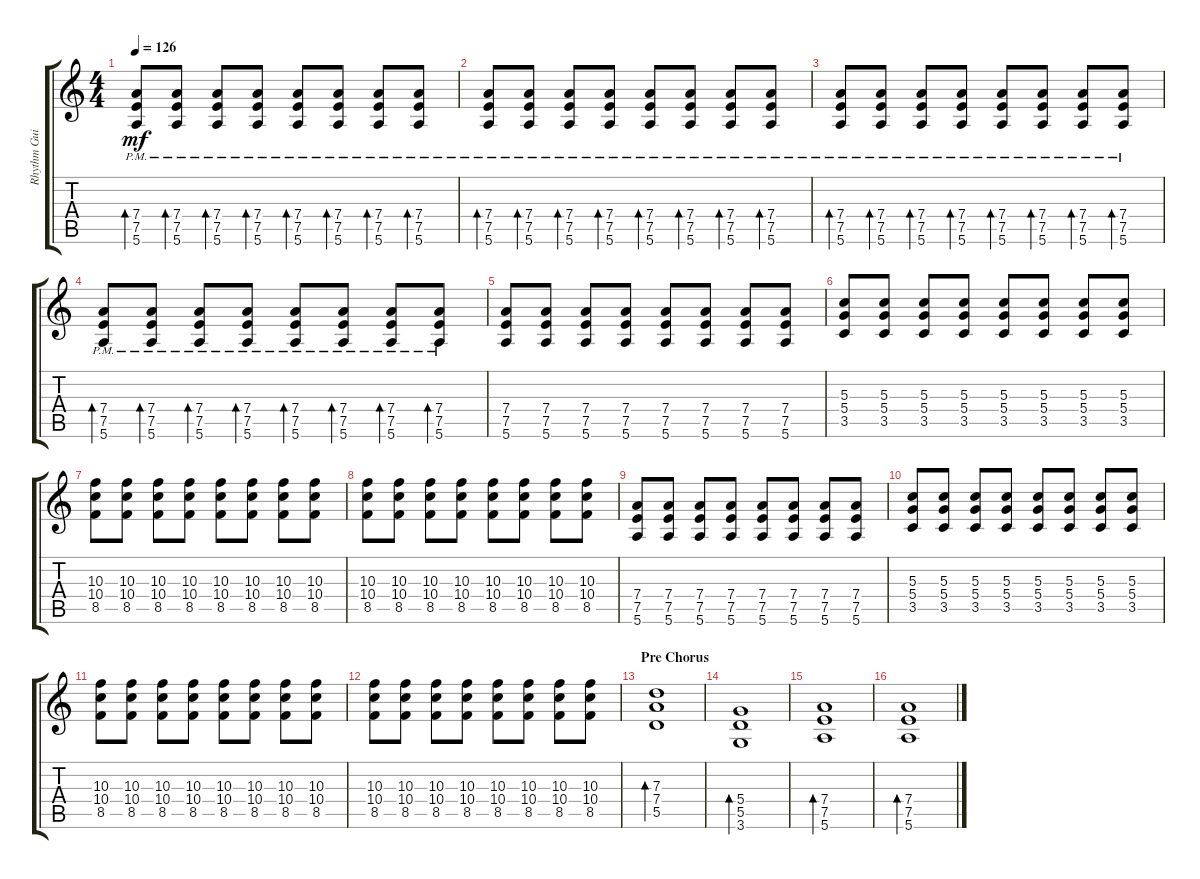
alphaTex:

\track ("Rhythm Guitar" "Rhythm Gui") {instrument overdrivenguitar}
\staff {score tabs}
\tuning (E4 B3 G3 D3 A2 E2) {hide}
\ts (4 4)
\tempo 126
\clef g2
\ks c
(7.4{pm} 7.5{pm} 5.6{pm}).8{bd 30 dy mf} (7.4{pm} 7.5{pm} 5.6{pm}).8{bd 30} (7.4{pm} 7.5{pm} 5.6{pm}).8{bd 30} (7.4{pm} 7.5{pm} 5.6{pm}).8{bd 30} (7.4{pm} 7.5{pm} 5.6{pm}).8{bd 30} (7.4{pm} 7.5{pm} 5.6{pm}).8{bd 30} (7.4{pm} 7.5{pm} 5.6{pm}).8{bd 30} (7.4{pm} 7.5{pm} 5.6{pm}).8{bd 30} |
(7.4{pm} 7.5{pm} 5.6{pm}).8{bd 30} (7.4{pm} 7.5{pm} 5.6{pm}).8{bd 30} (7.4{pm} 7.5{pm} 5.6{pm}).8{bd 30} (7.4{pm} 7.5{pm} 5.6{pm}).8{bd 30} (7.4{pm} 7.5{pm} 5.6{pm}).8{bd 30} (7.4{pm} 7.5{pm} 5.6{pm}).8{bd 30} (7.4{pm} 7.5{pm} 5.6{pm}).8{bd 30} (7.4{pm} 7.5{pm} 5.6{pm}).8{bd 30} |
(7.4{pm} 7.5{pm} 5.6{pm}).8{bd 30} (7.4{pm} 7.5{pm} 5.6{pm}).8{bd 30} (7.4{pm} 7.5{pm} 5.6{pm}).8{bd 30} (7.4{pm} 7.5{pm} 5.6{pm}).8{bd 30} (7.4{pm} 7.5{pm} 5.6{pm}).8{bd 30} (7.4{pm} 7.5{pm} 5.6{pm}).8{bd 30} (7.4{pm} 7.5{pm} 5.6{pm}).8{bd 30} (7.4{pm} 7.5{pm} 5.6{pm}).8{bd 30} |
(7.4{pm} 7.5{pm} 5.6{pm}).8{bd 30} (7.4{pm} 7.5{pm} 5.6{pm}).8{bd 30} (7.4{pm} 7.5{pm} 5.6{pm}).8{bd 30} (7.4{pm} 7.5{pm} 5.6{pm}).8{bd 30} (7.4{pm} 7.5{pm} 5.6{pm}).8{bd 30} (7.4{pm} 7.5{pm} 5.6{pm}).8{bd 30} (7.4{pm} 7.5{pm} 5.6{pm}).8{bd 30} (7.4{pm} 7.5{pm} 5.6{pm}).8{bd 30} |
(7.4 7.5 5.6).8 (7.4 7.5 5.6).8 (7.4 7.5 5.6).8 (7.4 7.5 5.6).8 (7.4 7.5 5.6).8 (7.4 7.5 5.6).8 (7.4 7.5 5.6).8 (7.4 7.5 5.6).8 |
(5.3 5.4 3.5).8 (5.3 5.4 3.5).8 (5.3 5.4 3.5).8 (5.3 5.4 3.5).8 (5.3 5.4 3.5).8 (5.3 5.4 3.5).8 (5.3 5.4 3.5).8 (5.3 5.4 3.5).8 |
(10.3 10.4 8.5).8 (10.3 10.4 8.5).8 (10.3 10.4 8.5).8 (10.3 10.4 8.5).8 (10.3 10.4 8.5).8 (10.3 10.4 8.5).8 (10.3 10.4 8.5).8 (10.3 10.4 8.5).8 |
(10.3 10.4 8.5).8 (10.3 10.4 8.5).8 (10.3 10.4 8.5).8 (10.3 10.4 8.5).8 (10.3 10.4 8.5).8 (10.3 10.4 8.5).8 (10.3 10.4 8.5).8 (10.3 10.4 8.5).8 |
(7.4 7.5 5.6).8 (7.4 7.5 5.6).8 (7.4 7.5 5.6).8 (7.4 7.5 5.6).8 (7.4 7.5 5.6).8 (7.4 7.5 5.6).8 (7.4 7.5 5.6).8 (7.4 7.5 5.6).8 |
(5.3 5.4 3.5).8 (5.3 5.4 3.5).8 (5.3 5.4 3.5).8 (5.3 5.4 3.5).8 (5.3 5.4 3.5).8 (5.3 5.4 3.5).8 (5.3 5.4 3.5).8 (5.3 5.4 3.5).8 |
(10.3 10.4 8.5).8 (10.3 10.4 8.5).8 (10.3 10.4 8.5).8 (10.3 10.4 8.5).8 (10.3 10.4 8.5).8 (10.3 10.4 8.5).8 (10.3 10.4 8.5).8 (10.3 10.4 8.5).8 |
(10.3 10.4 8.5).8 (10.3 10.4 8.5).8 (10.3 10.4 8.5).8 (10.3 10.4 8.5).8 (10.3 10.4 8.5).8 (10.3 10.4 8.5).8 (10.3 10.4 8.5).8 (10.3 10.4 8.5).8 |
\section ("" "Pre Chorus")
(7.3 7.4 5.5).1{bd 30} |
(5.4 5.5 3.6).1{bd 30} |
(7.4 7.5 5.6).1{bd 30} |
(7.4 7.5 5.6).1{bd 30}
